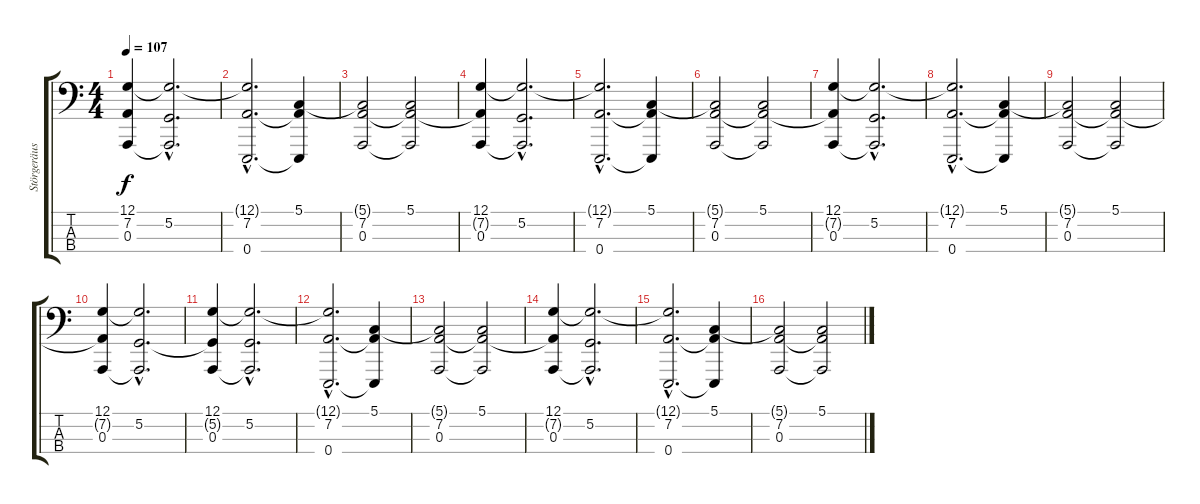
\track ("Störgeräusche..." "Störgeräus") {instrument seashore}
\staff {score tabs}
\tuning (G2 D2 A1 E1) {hide}
\ts (4 4)
\tempo 107
\clef f4
\ks c
(12.1 7.2{t} 0.3).4{dy f} (12.1{hac t} 5.2{hac} 0.3{hac t}).2{d} |
(12.1{hac t} 7.2{hac} 0.4{hac}).2{d} (5.1 7.2{t} 0.4{t}).4 |
(5.1{t} 7.2 0.3).2 (5.1 7.2{t} 0.3{t}).2 |
(12.1 7.2{t} 0.3).4 (12.1{hac t} 5.2{hac} 0.3{hac t}).2{d} |
(12.1{hac t} 7.2{hac} 0.4{hac}).2{d} (5.1 7.2{t} 0.4{t}).4 |
(5.1{t} 7.2 0.3).2 (5.1 7.2{t} 0.3{t}).2 |
(12.1 7.2{t} 0.3).4 (12.1{hac t} 5.2{hac} 0.3{hac t}).2{d} |
(12.1{hac t} 7.2{hac} 0.4{hac}).2{d} (5.1 7.2{t} 0.4{t}).4 |
(5.1{t} 7.2 0.3).2 (5.1 7.2{t} 0.3{t}).2 |
(12.1 7.2{t} 0.3).4 (12.1{hac t} 5.2{hac} 0.3{hac t}).2{d} |
(12.1 5.2{t} 0.3).4 (12.1{hac t} 5.2{hac} 0.3{hac t}).2{d} |
(12.1{hac t} 7.2{hac} 0.4{hac}).2{d} (5.1 7.2{t} 0.4{t}).4 |
(5.1{t} 7.2 0.3).2 (5.1 7.2{t} 0.3{t}).2 |
(12.1 7.2{t} 0.3).4 (12.1{hac t} 5.2{hac} 0.3{hac t}).2{d} |
(12.1{hac t} 7.2{hac} 0.4{hac}).2{d volume 7} (5.1 7.2{t} 0.4{t}).4 |
(5.1{t} 7.2 0.3).2 (5.1 7.2{t} 0.3{t}).2
